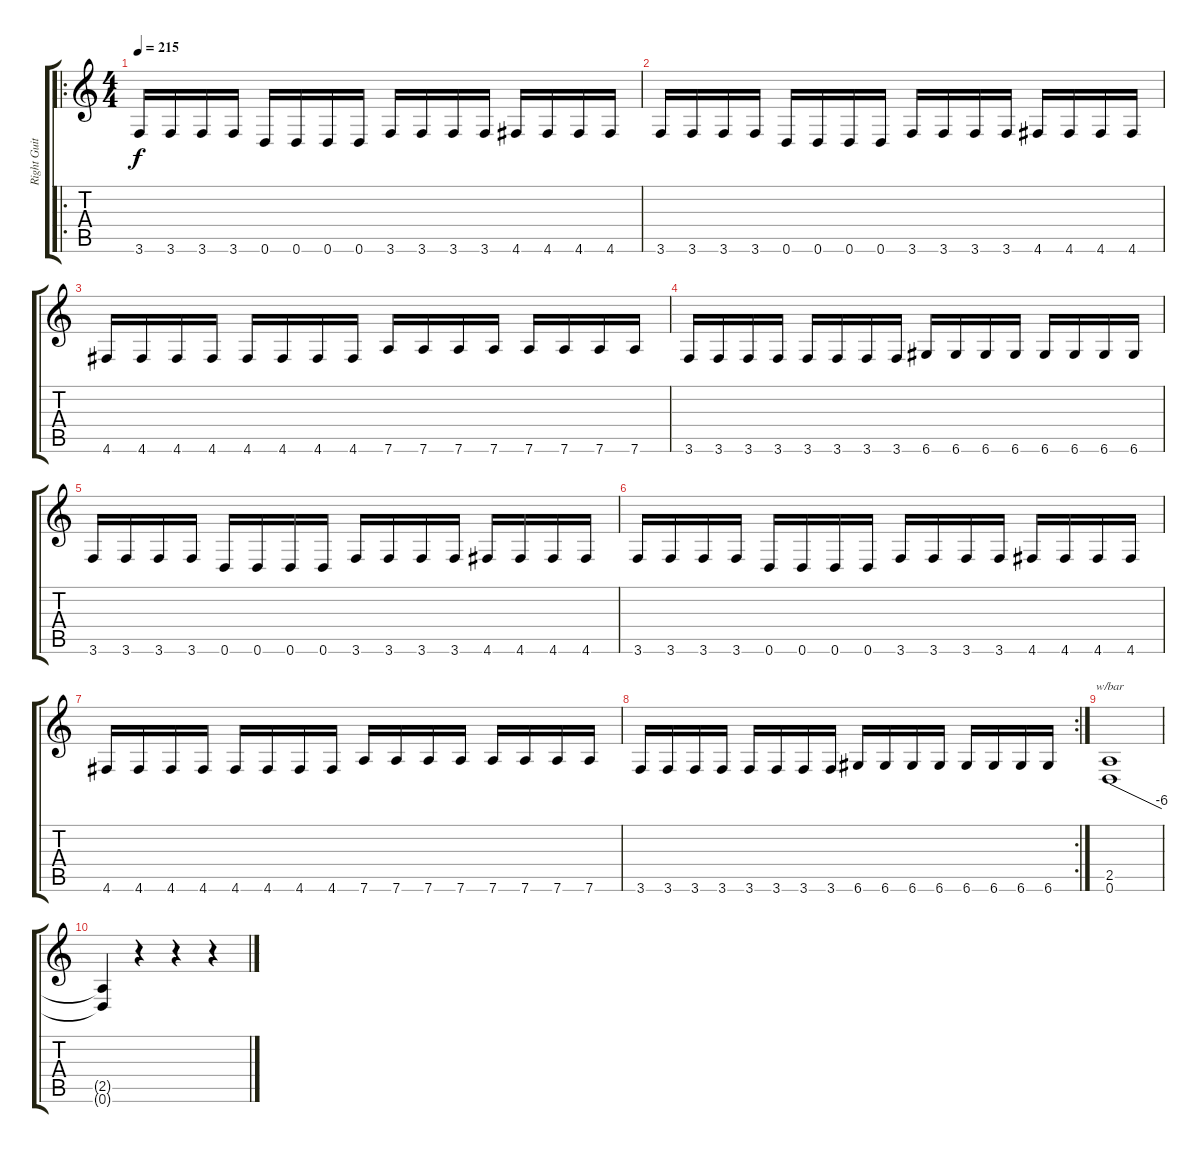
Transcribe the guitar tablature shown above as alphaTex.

\track ("Right Guitar" "Right Guit") {instrument overdrivenguitar}
\staff {score tabs}
\tuning (D4 A3 F3 C3 G2 D2) {hide}
\ro
\ts (4 4)
\tempo 215
\clef g2
\ks c
3.6.16{dy f} 3.6.16 3.6.16 3.6.16 0.6.16 0.6.16 0.6.16 0.6.16 3.6.16 3.6.16 3.6.16 3.6.16 4.6.16 4.6.16 4.6.16 4.6.16 |
3.6.16 3.6.16 3.6.16 3.6.16 0.6.16 0.6.16 0.6.16 0.6.16 3.6.16 3.6.16 3.6.16 3.6.16 4.6.16 4.6.16 4.6.16 4.6.16 |
4.6.16 4.6.16 4.6.16 4.6.16 4.6.16 4.6.16 4.6.16 4.6.16 7.6.16 7.6.16 7.6.16 7.6.16 7.6.16 7.6.16 7.6.16 7.6.16 |
3.6.16 3.6.16 3.6.16 3.6.16 3.6.16 3.6.16 3.6.16 3.6.16 6.6.16 6.6.16 6.6.16 6.6.16 6.6.16 6.6.16 6.6.16 6.6.16 |
3.6.16 3.6.16 3.6.16 3.6.16 0.6.16 0.6.16 0.6.16 0.6.16 3.6.16 3.6.16 3.6.16 3.6.16 4.6.16 4.6.16 4.6.16 4.6.16 |
3.6.16 3.6.16 3.6.16 3.6.16 0.6.16 0.6.16 0.6.16 0.6.16 3.6.16 3.6.16 3.6.16 3.6.16 4.6.16 4.6.16 4.6.16 4.6.16 |
4.6.16 4.6.16 4.6.16 4.6.16 4.6.16 4.6.16 4.6.16 4.6.16 7.6.16 7.6.16 7.6.16 7.6.16 7.6.16 7.6.16 7.6.16 7.6.16 |
\rc 2
3.6.16 3.6.16 3.6.16 3.6.16 3.6.16 3.6.16 3.6.16 3.6.16 6.6.16 6.6.16 6.6.16 6.6.16 6.6.16 6.6.16 6.6.16 6.6.16 |
(2.5 0.6).1{tbe (dive default 0 0 60 -24)} |
(2.5{t} 0.6{t}).4 r.4 r.4 r.4
